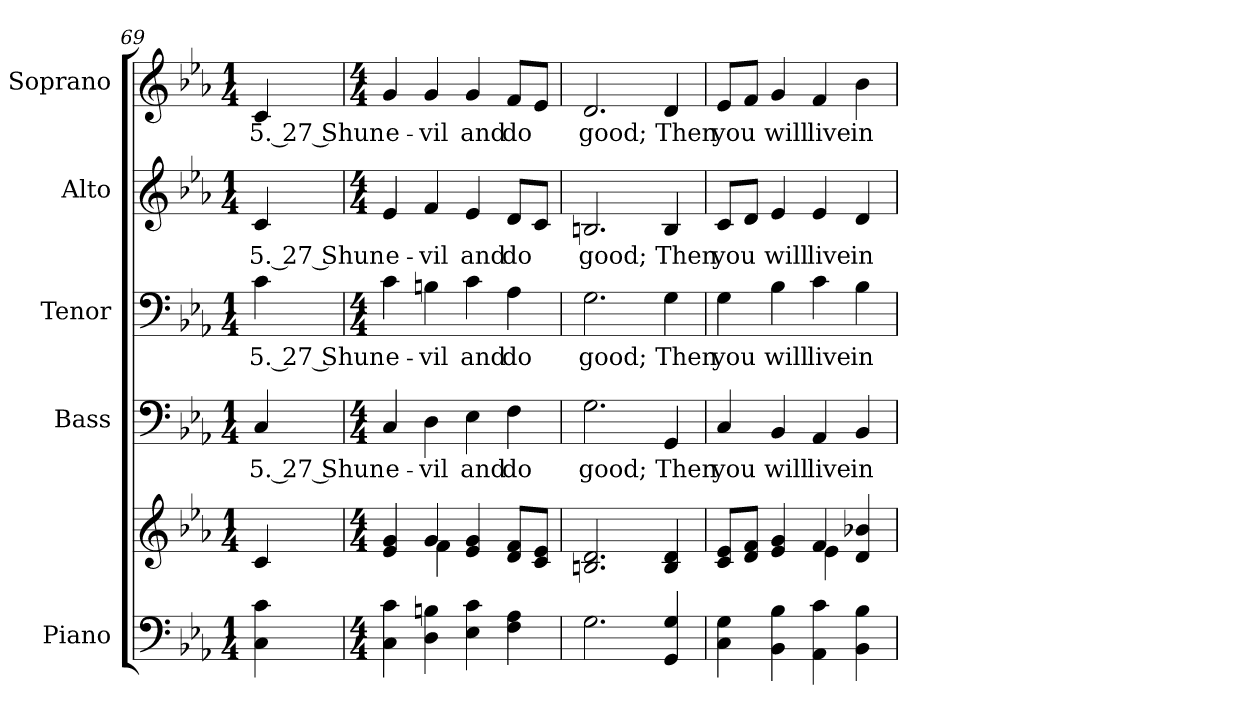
**kern	**kern	**kern	**text	**kern	**text	**kern	**text	**kern	**text
*part5	*part5	*part4	*part4	*part3	*part3	*part2	*part2	*part1	*part1
*staff6	*staff5	*staff4	*staff4	*staff3	*staff3	*staff2	*staff2	*staff1	*staff1
*I"Piano	*	*I"Bass	*	*I"Tenor	*	*I"Alto	*	*I"Soprano	*
*I'Pno.	*	*I'B.	*	*I'T.	*	*I'A.	*	*I'S.	*
!!LO:PB:g=z
*clefF4	*clefG2	*clefF4	*	*clefF4	*	*clefG2	*	*clefG2	*
*k[b-e-a-]	*k[b-e-a-]	*k[b-e-a-]	*	*k[b-e-a-]	*	*k[b-e-a-]	*	*k[b-e-a-]	*
*E-:	*E-:	*E-:	*	*E-:	*	*E-:	*	*E-:	*
*M1/4	*M1/4	*M1/4	*	*M1/4	*	*M1/4	*	*M1/4	*
=69	=69	=69	=69	=69	=69	=69	=69	=69	=69
!	!	!	!LO:LY:b:color=#000000	!	!	!	!	!	!
!	!	!	!	!	!LO:LY:b:color=#000000	!	!	!	!
!	!	!	!	!	!	!	!LO:LY:b:color=#000000	!	!
!	!	!	!	!	!	!	!	!	!LO:LY:b:color=#000000
4Ci\ 4ci	4ci/	4Ci/	5. 27 Shun	4ci\	5. 27 Shun	4ci/	5. 27 Shun	4ci/	5. 27 Shun
=70	=70	=70	=70	=70	=70	=70	=70	=70	=70
*M4/4	*M4/4	*M4/4	*	*M4/4	*	*M4/4	*	*M4/4	*
*	*^	*	*	*	*	*	*	*	*
!	!	!	!	!LO:LY:b:color=#000000	!	!	!	!	!	!
!	!	!	!	!	!	!LO:LY:b:color=#000000	!	!	!	!
!	!	!	!	!	!	!	!	!LO:LY:b:color=#000000	!	!
!	!	!	!	!	!	!	!	!	!	!LO:LY:b:color=#000000
4Ci\ 4ci	4e-i/ 4gi	4ryy	4Ci/	e-	4ci\	e-	4e-i/	e-	4gi/	e-
!	!	!	!	!LO:LY:b:color=#000000	!	!	!	!	!	!
!	!	!	!	!	!	!LO:LY:b:color=#000000	!	!	!	!
!	!	!	!	!	!	!	!	!LO:LY:b:color=#000000	!	!
!	!	!	!	!	!	!	!	!	!	!LO:LY:b:color=#000000
4Di\ 4Bni	4gi/	4fi\	4Di\	-vil	4Bni\	-vil	4fi/	-vil	4gi/	-vil
!	!	!	!	!LO:LY:b:color=#000000	!	!	!	!	!	!
!	!	!	!	!	!	!LO:LY:b:color=#000000	!	!	!	!
!	!	!	!	!	!	!	!	!LO:LY:b:color=#000000	!	!
!	!	!	!	!	!	!	!	!	!	!LO:LY:b:color=#000000
4E-i\ 4ci	4e-i/ 4gi	2ryy	4E-i\	and	4ci\	and	4e-i/	and	4gi/	and
!	!	!	!	!LO:LY:b:color=#000000	!	!	!	!	!	!
!	!	!	!	!	!	!LO:LY:b:color=#000000	!	!	!	!
!	!	!	!	!	!	!	!	!LO:LY:b:color=#000000	!	!
!	!	!	!	!	!	!	!	!	!	!LO:LY:b:color=#000000
4Fi\ 4A-i	8di/ 8fiL	.	4Fi\	do	4A-i\	do	8di/L	do	8fi/L	do
.	8ci/ 8e-iJ	.	.	.	.	.	8ci/J	.	8e-i/J	.
*	*v	*v	*	*	*	*	*	*	*	*
=71	=71	=71	=71	=71	=71	=71	=71	=71	=71
!	!	!	!LO:LY:b:color=#000000	!	!	!	!	!	!
!	!	!	!	!	!LO:LY:b:color=#000000	!	!	!	!
!	!	!	!	!	!	!	!LO:LY:b:color=#000000	!	!
!	!	!	!	!	!	!	!	!	!LO:LY:b:color=#000000
2.Gi\	2.Bni/ 2.di	2.Gi\	good;	2.Gi\	good;	2.Bni/	good;	2.di/	good;
!	!	!	!LO:LY:b:color=#000000	!	!	!	!	!	!
!	!	!	!	!	!LO:LY:b:color=#000000	!	!	!	!
!	!	!	!	!	!	!	!LO:LY:b:color=#000000	!	!
!	!	!	!	!	!	!	!	!	!LO:LY:b:color=#000000
4GGi/ 4Gi	4Bi/ 4di	4GGi/	Then	4Gi\	Then	4Bi/	Then	4di/	Then
=72	=72	=72	=72	=72	=72	=72	=72	=72	=72
*	*^	*	*	*	*	*	*	*	*
!	!	!	!	!LO:LY:b:color=#000000	!	!	!	!	!	!
!	!	!	!	!	!	!LO:LY:b:color=#000000	!	!	!	!
!	!	!	!	!	!	!	!	!LO:LY:b:color=#000000	!	!
!	!	!	!	!	!	!	!	!	!	!LO:LY:b:color=#000000
4Ci\ 4Gi	8ci/ 8e-iL	2ryy	4Ci/	you	4Gi\	you	8ci/L	you	8e-i/L	you
.	8di/ 8fiJ	.	.	.	.	.	8di/J	.	8fi/J	.
!	!	!	!	!LO:LY:b:color=#000000	!	!	!	!	!	!
!	!	!	!	!	!	!LO:LY:b:color=#000000	!	!	!	!
!	!	!	!	!	!	!	!	!LO:LY:b:color=#000000	!	!
!	!	!	!	!	!	!	!	!	!	!LO:LY:b:color=#000000
4BB-i\ 4B-i	4e-i/ 4gi	.	4BB-i/	will	4B-i\	will	4e-i/	will	4gi/	will
!	!	!	!	!LO:LY:b:color=#000000	!	!	!	!	!	!
!	!	!	!	!	!	!LO:LY:b:color=#000000	!	!	!	!
!	!	!	!	!	!	!	!	!LO:LY:b:color=#000000	!	!
!	!	!	!	!	!	!	!	!	!	!LO:LY:b:color=#000000
4AA-i\ 4ci	4fi/	4e-i\	4AA-i/	live	4ci\	live	4e-i/	live	4fi/	live
!	!	!	!	!LO:LY:b:color=#000000	!	!	!	!	!	!
!	!	!	!	!	!	!LO:LY:b:color=#000000	!	!	!	!
!	!	!	!	!	!	!	!	!LO:LY:b:color=#000000	!	!
!	!	!	!	!	!	!	!	!	!	!LO:LY:b:color=#000000
4BB-i\ 4B-i	4di/ 4b-Xi	4ryy	4BB-i/	in	4B-i\	in	4di/	in	4b-i\	in
*	*v	*v	*	*	*	*	*	*	*	*
=	=	=	=	=	=	=	=	=	=
*-	*-	*-	*-	*-	*-	*-	*-	*-	*-
